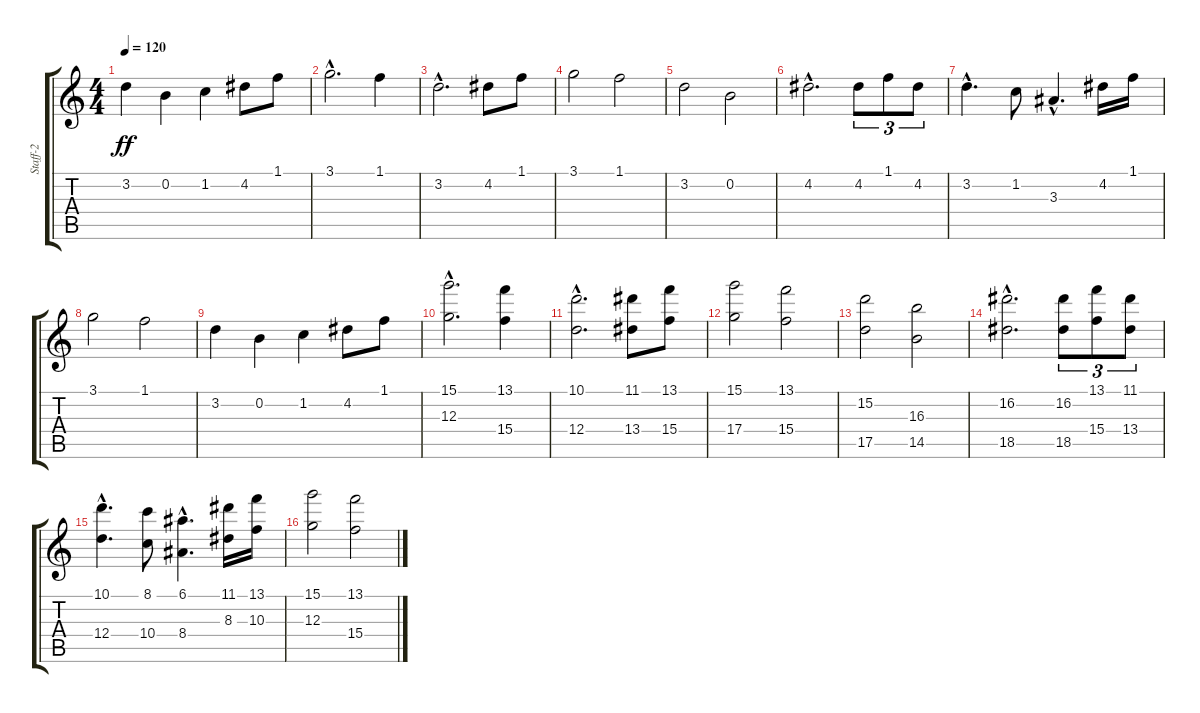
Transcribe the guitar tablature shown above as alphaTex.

\track ("Staff-2" "Staff-2") {instrument overdrivenguitar}
\staff {score tabs}
\tuning (E4 B3 G3 D3 A2 E2) {hide}
\ts (4 4)
\tempo 120
\clef g2
\ks c
3.2.4{dy ff} 0.2.4 1.2.4 4.2.8 1.1.8 |
3.1{hac}.2{d} 1.1.4{balance 8} |
3.2{hac}.2{d balance 14} 4.2.8{balance 8} 1.1.8 |
3.1.2{balance 2} 1.1.2{balance 8} |
3.2.2{balance 14} 0.2.2{balance 2} |
4.2{hac}.2{d balance 8} 4.2.8{tu (3 2)} 1.1.8{tu (3 2)} 4.2.8{tu (3 2)} |
3.2{hac}.4{d} 1.2.8 3.3{hac}.4{d} 4.2.16 1.1.16 |
3.1.2 1.1.2 |
3.2.4 0.2.4 1.2.4 4.2.8 1.1.8 |
(15.1{hac} 12.3{hac}).2{d} (13.1 15.4).4 |
(10.1{hac} 12.4{hac}).2{d} (11.1 13.4).8 (13.1 15.4).8 |
(15.1 17.4).2 (13.1 15.4).2 |
(15.2 17.5).2 (16.3 14.5).2 |
(16.2{hac} 18.5{hac}).2{d} (16.2 18.5).8{tu (3 2)} (13.1 15.4).8{tu (3 2)} (11.1 13.4).8{tu (3 2)} |
(10.1{hac} 12.4{hac}).4{d} (8.1 10.4).8 (6.1{hac} 8.4{hac}).4{d} (11.1 8.3).16 (13.1 10.3).16 |
(15.1 12.3).2 (13.1 15.4).2
